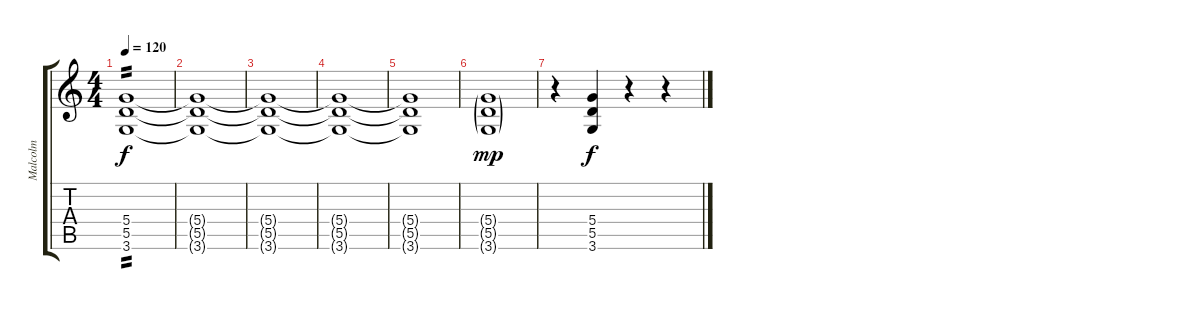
\track ("Malcolm" "Malcolm") {instrument overdrivenguitar}
\staff {score tabs}
\tuning (E4 B3 G3 D3 A2 E2) {hide}
\ts (4 4)
\tempo 120
\clef g2
\ks c
(5.4 5.5 3.6).1{tp 2 dy f} |
(5.4{t} 5.5{t} 3.6{t}).1 |
(5.4{t} 5.5{t} 3.6{t}).1 |
(5.4{t} 5.5{t} 3.6{t}).1 |
(5.4{t} 5.5{t} 3.6{t}).1 |
(5.4{g} 5.5{g} 3.6{g}).1{dy mp} |
r.4 (5.4 5.5 3.6).4{dy f} r.4 r.4
